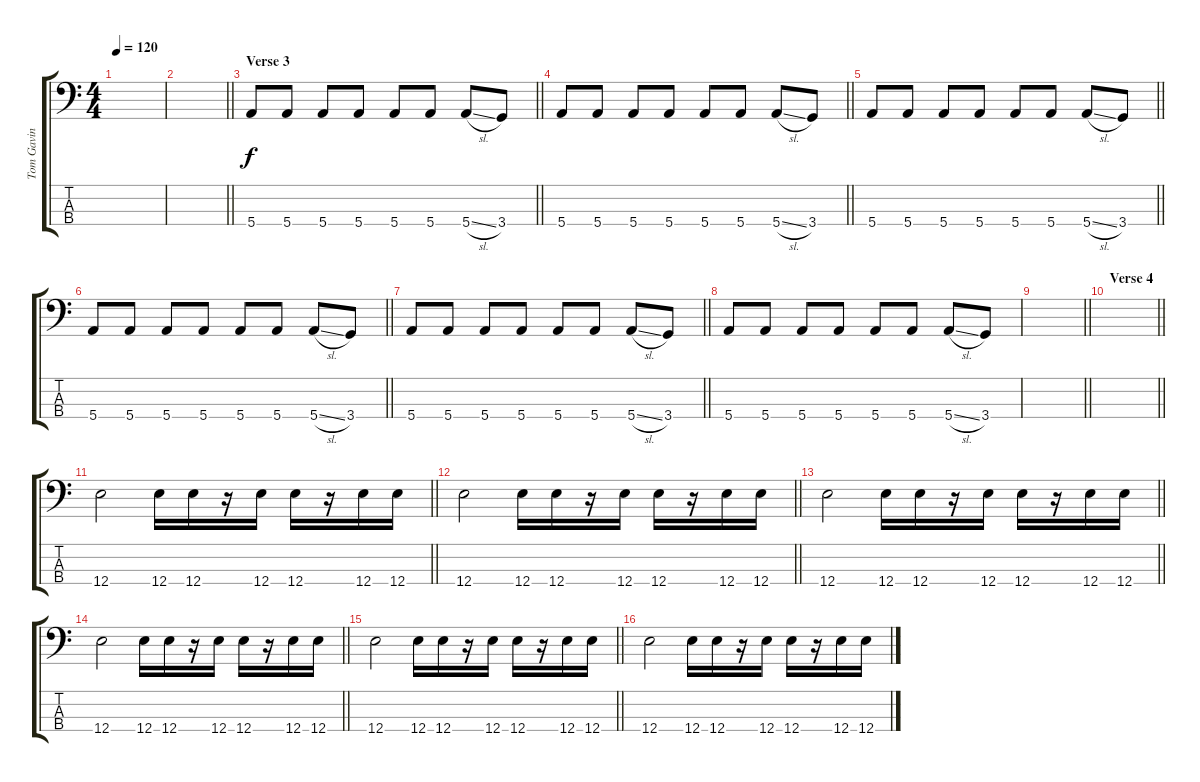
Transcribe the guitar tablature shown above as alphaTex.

\track ("Tom Gavin" "Tom Gavin") {instrument electricbassfinger}
\staff {score tabs}
\tuning (G2 D2 A1 E1) {hide}
\ts (4 4)
\tempo 120
\clef f4
\ks c
|
\barLineRight lightlight
|
\section ("" "Verse 3")
\barLineRight lightlight
5.4.8 5.4.8 5.4.8 5.4.8 5.4.8 5.4.8 5.4{sl}.8 3.4.8 |
\barLineRight lightlight
5.4.8 5.4.8 5.4.8 5.4.8 5.4.8 5.4.8 5.4{sl}.8 3.4.8 |
\barLineRight lightlight
5.4.8 5.4.8 5.4.8 5.4.8 5.4.8 5.4.8 5.4{sl}.8 3.4.8 |
\barLineRight lightlight
5.4.8 5.4.8 5.4.8 5.4.8 5.4.8 5.4.8 5.4{sl}.8 3.4.8 |
\barLineRight lightlight
5.4.8 5.4.8 5.4.8 5.4.8 5.4.8 5.4.8 5.4{sl}.8 3.4.8 |
5.4.8 5.4.8 5.4.8 5.4.8 5.4.8 5.4.8 5.4{sl}.8 3.4.8 |
\barLineRight lightlight
|
\section ("" "Verse 4")
\barLineRight lightlight
|
\barLineRight lightlight
12.4.2 12.4.16 12.4.16 r.16 12.4.16 12.4.16 r.16 12.4.16 12.4.16 |
\barLineRight lightlight
12.4.2 12.4.16 12.4.16 r.16 12.4.16 12.4.16 r.16 12.4.16 12.4.16 |
\barLineRight lightlight
12.4.2 12.4.16 12.4.16 r.16 12.4.16 12.4.16 r.16 12.4.16 12.4.16 |
\barLineRight lightlight
12.4.2 12.4.16 12.4.16 r.16 12.4.16 12.4.16 r.16 12.4.16 12.4.16 |
\barLineRight lightlight
12.4.2 12.4.16 12.4.16 r.16 12.4.16 12.4.16 r.16 12.4.16 12.4.16 |
12.4.2 12.4.16 12.4.16 r.16 12.4.16 12.4.16 r.16 12.4.16 12.4.16
